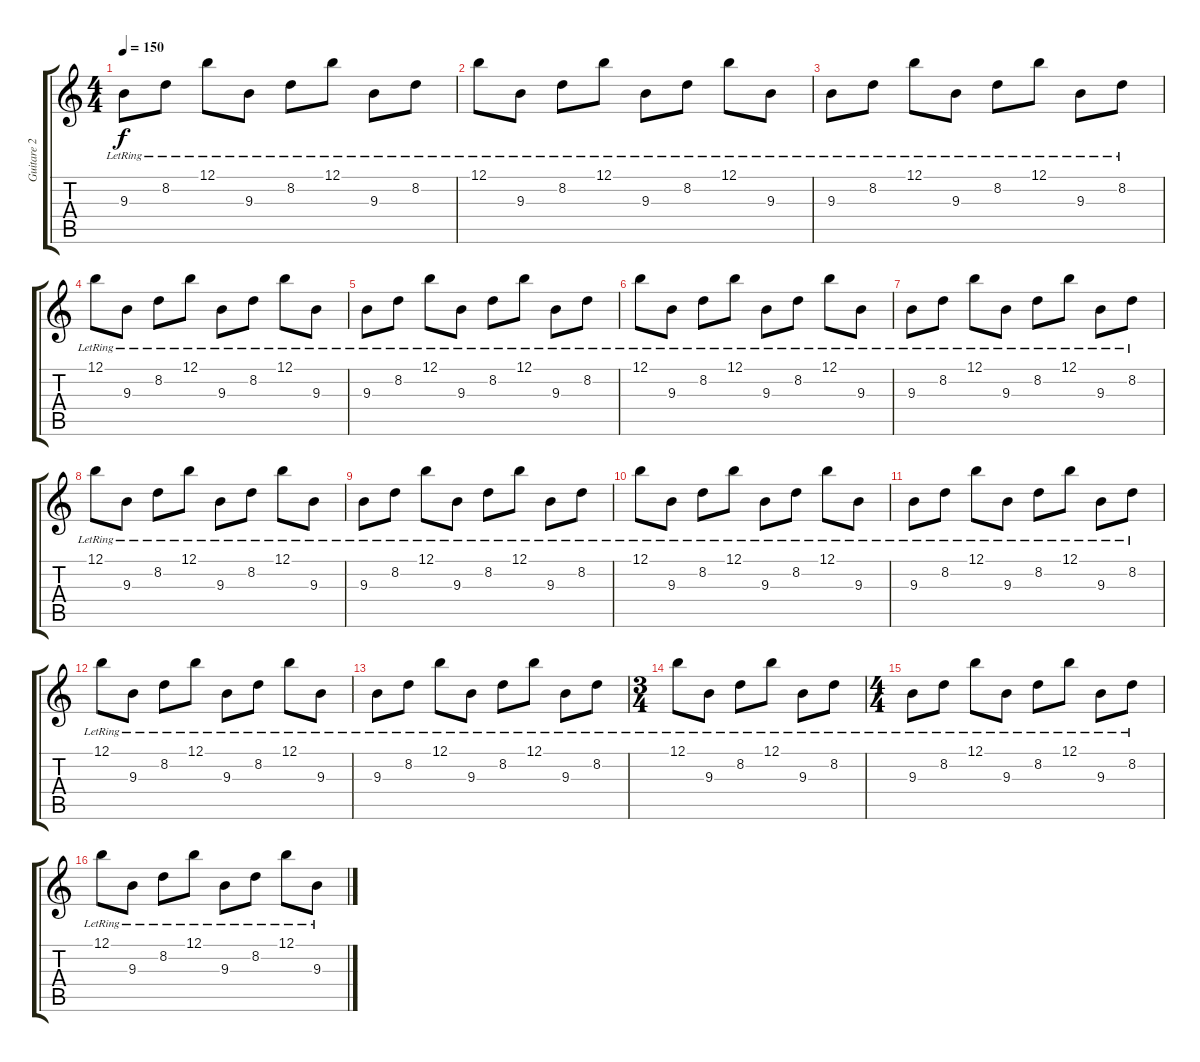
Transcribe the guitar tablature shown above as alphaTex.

\track ("Guitare 2" "Guitare 2") {instrument distortionguitar}
\staff {score tabs}
\tuning (B3 Gb3 D3 A2 E2 B1) {hide}
\ts (4 4)
\tempo 150
\clef g2
\ks c
9.3{lr}.8{dy f instrument distortionguitar} 8.2{lr}.8 12.1{lr}.8 9.3{lr}.8 8.2{lr}.8 12.1{lr}.8 9.3{lr}.8 8.2{lr}.8 |
12.1{lr}.8 9.3{lr}.8 8.2{lr}.8 12.1{lr}.8 9.3{lr}.8 8.2{lr}.8 12.1{lr}.8 9.3{lr}.8 |
9.3{lr}.8 8.2{lr}.8 12.1{lr}.8 9.3{lr}.8 8.2{lr}.8 12.1{lr}.8 9.3{lr}.8 8.2{lr}.8 |
12.1{lr}.8 9.3{lr}.8 8.2{lr}.8 12.1{lr}.8 9.3{lr}.8 8.2{lr}.8 12.1{lr}.8 9.3{lr}.8 |
9.3{lr}.8 8.2{lr}.8 12.1{lr}.8 9.3{lr}.8 8.2{lr}.8 12.1{lr}.8 9.3{lr}.8 8.2{lr}.8 |
12.1{lr}.8 9.3{lr}.8 8.2{lr}.8 12.1{lr}.8 9.3{lr}.8 8.2{lr}.8 12.1{lr}.8 9.3{lr}.8 |
9.3{lr}.8 8.2{lr}.8 12.1{lr}.8 9.3{lr}.8 8.2{lr}.8 12.1{lr}.8 9.3{lr}.8 8.2{lr}.8 |
12.1{lr}.8 9.3{lr}.8 8.2{lr}.8 12.1{lr}.8 9.3{lr}.8 8.2{lr}.8 12.1{lr}.8 9.3{lr}.8 |
9.3{lr}.8 8.2{lr}.8 12.1{lr}.8 9.3{lr}.8 8.2{lr}.8 12.1{lr}.8 9.3{lr}.8 8.2{lr}.8 |
12.1{lr}.8 9.3{lr}.8 8.2{lr}.8 12.1{lr}.8 9.3{lr}.8 8.2{lr}.8 12.1{lr}.8 9.3{lr}.8 |
9.3{lr}.8 8.2{lr}.8 12.1{lr}.8 9.3{lr}.8 8.2{lr}.8 12.1{lr}.8 9.3{lr}.8 8.2{lr}.8 |
12.1{lr}.8 9.3{lr}.8 8.2{lr}.8 12.1{lr}.8 9.3{lr}.8 8.2{lr}.8 12.1{lr}.8 9.3{lr}.8 |
9.3{lr}.8 8.2{lr}.8 12.1{lr}.8 9.3{lr}.8 8.2{lr}.8 12.1{lr}.8 9.3{lr}.8 8.2{lr}.8 |
\ts (3 4)
12.1{lr}.8 9.3{lr}.8 8.2{lr}.8 12.1{lr}.8 9.3{lr}.8 8.2{lr}.8 |
\ts (4 4)
9.3{lr}.8 8.2{lr}.8 12.1{lr}.8 9.3{lr}.8 8.2{lr}.8 12.1{lr}.8 9.3{lr}.8 8.2{lr}.8 |
12.1{lr}.8 9.3{lr}.8 8.2{lr}.8 12.1{lr}.8 9.3{lr}.8 8.2{lr}.8 12.1{lr}.8 9.3{lr}.8
